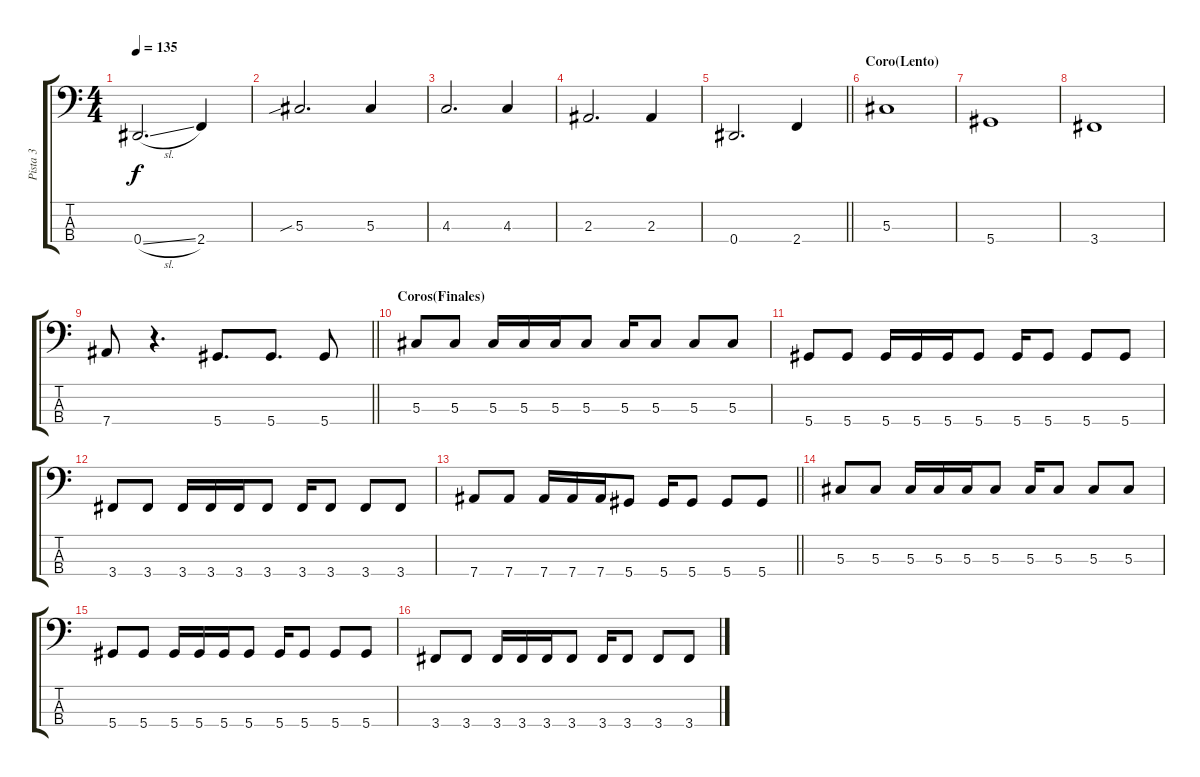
\track ("Pista 3" "Pista 3") {instrument electricbasspick}
\staff {score tabs}
\tuning (Gb2 Db2 Ab1 Eb1) {hide}
\ts (4 4)
\tempo 135
\clef f4
\ks c
0.4{sl}.2{d dy f} 2.4.4 |
5.3{sib}.2{d} 5.3.4 |
4.3.2{d} 4.3.4 |
2.3.2{d} 2.3.4 |
\barLineRight lightlight
0.4.2{d} 2.4.4 |
\section ("" "Coro(Lento)")
5.3.1 |
5.4.1 |
3.4.1 |
\barLineRight lightlight
7.4.8 r.4{d} 5.4.8{d} 5.4.8{d} 5.4.8 |
\section ("" "Coros(Finales)")
5.3.8 5.3.8 5.3.16 5.3.16 5.3.16 5.3.8 5.3.16 5.3.8 5.3.8 5.3.8 |
5.4.8 5.4.8 5.4.16 5.4.16 5.4.16 5.4.8 5.4.16 5.4.8 5.4.8 5.4.8 |
3.4.8 3.4.8 3.4.16 3.4.16 3.4.16 3.4.8 3.4.16 3.4.8 3.4.8 3.4.8 |
\barLineRight lightlight
7.4.8 7.4.8 7.4.16 7.4.16 7.4.16 5.4.8 5.4.16 5.4.8 5.4.8 5.4.8 |
5.3.8 5.3.8 5.3.16 5.3.16 5.3.16 5.3.8 5.3.16 5.3.8 5.3.8 5.3.8 |
5.4.8 5.4.8 5.4.16 5.4.16 5.4.16 5.4.8 5.4.16 5.4.8 5.4.8 5.4.8 |
3.4.8 3.4.8 3.4.16 3.4.16 3.4.16 3.4.8 3.4.16 3.4.8 3.4.8 3.4.8
